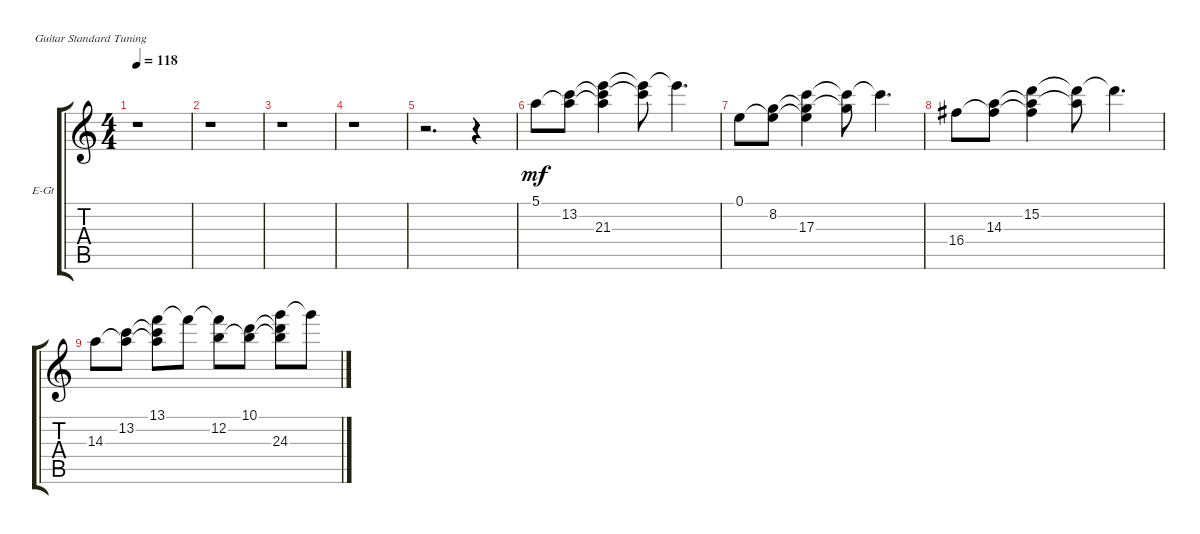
\bracketExtendMode groupsimilarinstruments
\firstSystemTrackNameOrientation horizontal
\otherSystemsTrackNameOrientation horizontal
\track ("Guitar1" "E-Gt") {instrument electricguitarclean}
\staff {score tabs}
\tuning (E4 B3 G3 D3 A2 E2)
\ts (4 4)
\tempo 118
\clef g2
\ks c
r.1{dy mf} |
r.1 |
r.1 |
r.1 |
r.2{d} r.4 |
5.1.8 (5.1{t} 13.2).8 (5.1{t} 13.2{t} 21.3).4 (13.2{t} 21.3{t}).8 21.3{t}.4{d} |
0.1.8 (0.1{t} 8.2).8 (0.1{t} 8.2{t} 17.3).4 (8.2{t} 17.3{t}).8 17.3{t}.4{d} |
16.4.8 (16.4{t} 14.3).8 (16.4{t} 14.3{t} 15.2).4 (14.3{t} 15.2{t}).8 15.2{t}.4{d} |
14.3.8 (14.3{t} 13.2).8 (14.3{t} 13.2{t} 13.1).8 13.1{t}.8 (13.1{t} 12.2).8 (12.2{t} 10.1).8 (12.2{t} 10.1{t} 24.3).8 24.3{t}.8
